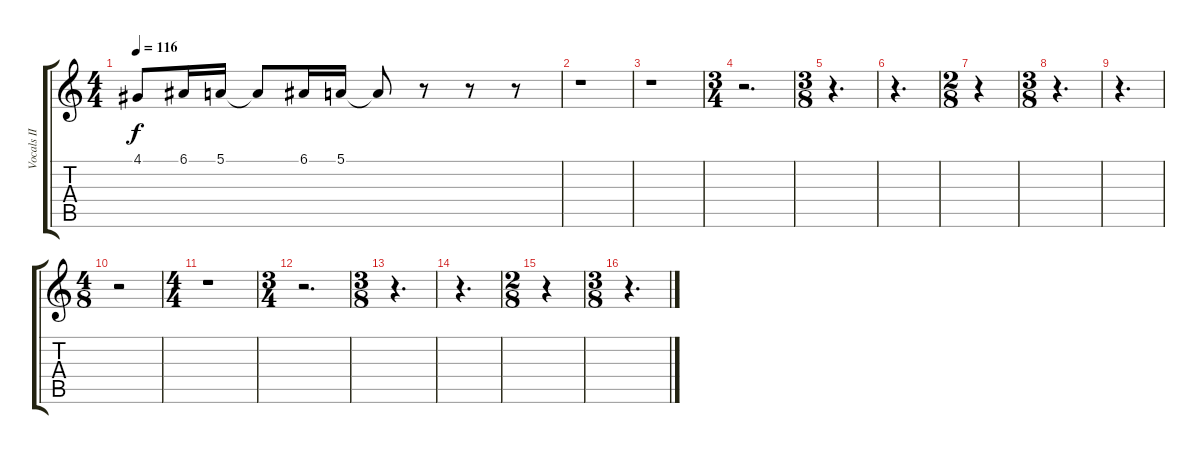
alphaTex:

\track ("Vocals II" "Vocals II") {instrument voiceoohs}
\staff {score tabs}
\tuning (E4 B3 G3 D3 A2 E2) {hide}
\ts (4 4)
\tempo 116
\clef g2
\ks c
4.1{t}.8{dy f} 6.1.16 5.1.16 5.1{t}.8 6.1.16 5.1.16 5.1{t}.8 r.8 r.8 r.8 |
r.1 |
r.1 |
\ts (3 4)
r.2{d} |
\ts (3 8)
r.4{d} |
r.4{d} |
\ts (2 8)
r.4 |
\ts (3 8)
r.4{d} |
r.4{d} |
\ts (4 8)
r.2 |
\ts (4 4)
r.1 |
\ts (3 4)
r.2{d} |
\ts (3 8)
r.4{d} |
r.4{d} |
\ts (2 8)
r.4 |
\ts (3 8)
r.4{d}
